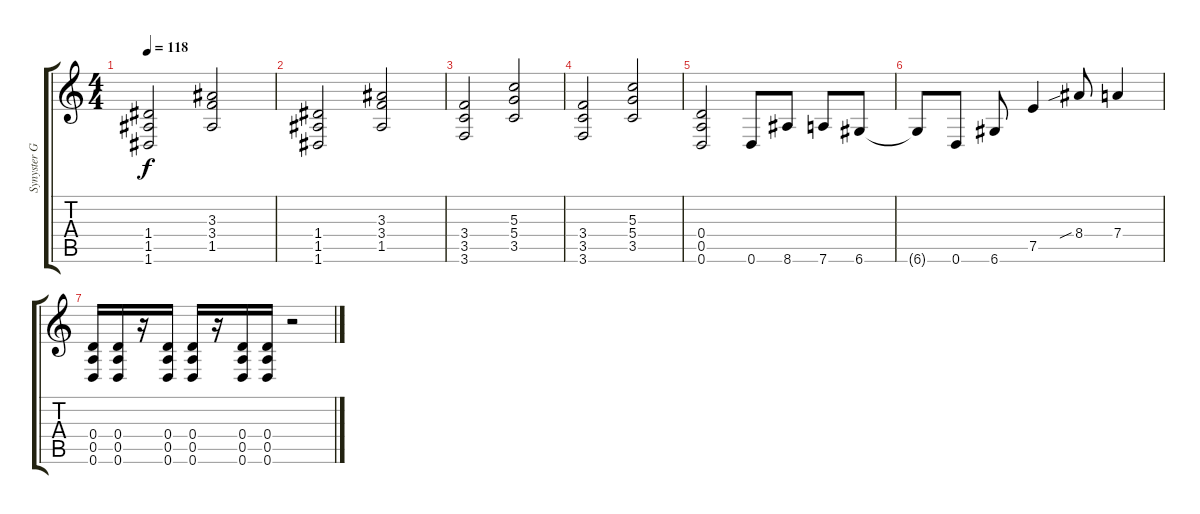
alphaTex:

\track ("Synyster Gates" "Synyster G") {instrument distortionguitar}
\staff {score tabs}
\tuning (E4 B3 G3 D3 A2 D2) {hide}
\ts (4 4)
\tempo 118
\clef g2
\ks c
(1.4 1.5 1.6).2{dy f} (3.3 3.4 1.5).2 |
(1.4 1.5 1.6).2 (3.3 3.4 1.5).2 |
(3.4 3.5 3.6).2 (5.3 5.4 3.5).2 |
(3.4 3.5 3.6).2 (5.3 5.4 3.5).2 |
(0.4 0.5 0.6).2 0.6.8 8.6.8 7.6.8 6.6.8 |
6.6{t}.8 0.6.8 6.6.8 7.5.4 8.4{sib}.8 7.4.4 |
(0.4 0.5 0.6).16 (0.4 0.5 0.6).16 r.16 (0.4 0.5 0.6).16 (0.4 0.5 0.6).16 r.16 (0.4 0.5 0.6).16 (0.4 0.5 0.6).16 r.2
